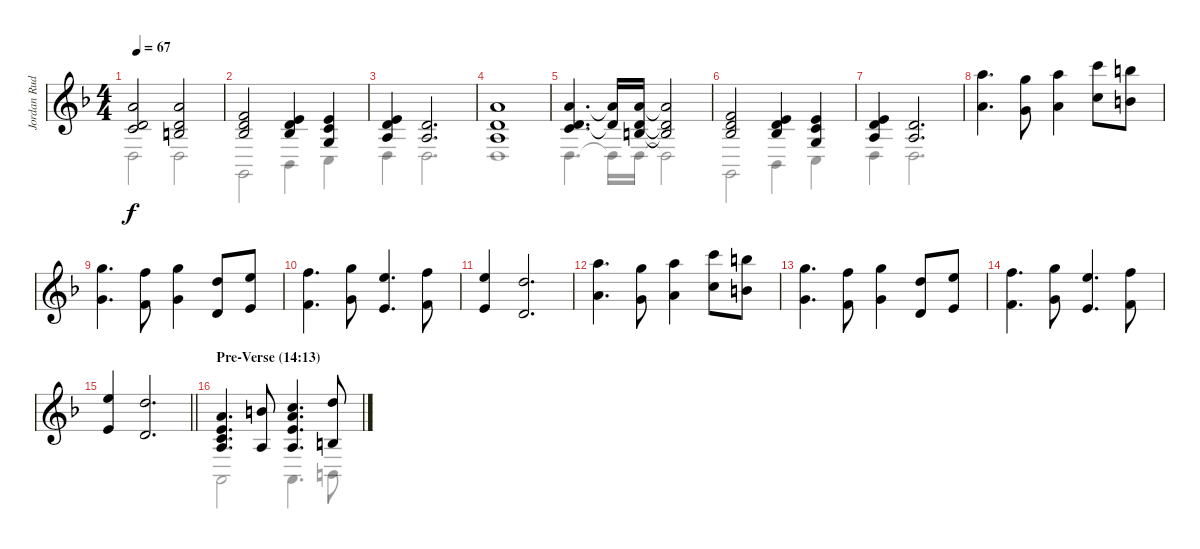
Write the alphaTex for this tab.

\track ("Jordan Rudess Strings" "Jordan Rud") {instrument stringensemble1}
\staff {score}
\tuning (E4 B3 G3 D3 A2 E2 B1) {hide}
\voice
\ts (4 4)
\tempo 67
\clef g2
\ks dminor
(5.1 1.2 7.3).2{dy f} (5.1 3.2 4.3).2 |
(1.1 3.2 3.3).2 (0.1 3.2 3.3).4 (0.1 1.2 0.3).4 |
(0.1 3.2 2.3).4 (3.2 2.3).2{d} |
(5.1 3.2 2.3).1 |
(5.1 3.2 5.3).4{d} (5.1{t} 3.2{t}).16 (5.1 3.2 4.3).16 (5.1{t} 3.2{t} 4.3{t}).2 |
(1.1 3.2 3.3).2 (0.1 3.2 3.3).4 (0.1 1.2 0.3).4 |
(0.1 3.2 2.3).4 (3.2 2.3).2{d} |
(5.1 22.2).4{d} (15.1 8.2).8 (5.1 22.2).4 (20.1 13.2).8 (19.1 12.2).8 |
(3.1 20.2).4{d} (13.1 6.2).8 (3.1 20.2).4 (10.1 3.2).8 (0.1 17.2).8 |
(1.1 18.2).4{d} (3.1 20.2).8 (0.1 17.2).4{d} (1.1 18.2).8 |
(12.1 5.2).4 (10.1 3.2).2{d} |
(5.1 22.2).4{d} (15.1 8.2).8 (5.1 22.2).4 (20.1 13.2).8 (19.1 12.2).8 |
(3.1 20.2).4{d} (13.1 6.2).8 (3.1 20.2).4 (10.1 3.2).8 (0.1 17.2).8 |
(1.1 18.2).4{d} (3.1 20.2).8 (0.1 17.2).4{d} (1.1 18.2).8 |
\barLineRight lightlight
(12.1 5.2).4 (10.1 3.2).2{d} |
\section ("" "Pre-Verse (14:13)")
(0.1 1.2 2.3 19.4).4{d} (7.1 2.3).8 (8.1 10.2 9.3 7.4).4{d} (10.1 4.3).8
\voice
\clef g2
\ottava regular
\simile none
\ks dminor
0.4.2{dy f} 0.4.2 |
3.6.2 1.5.4 3.5.4 |
0.4.4 0.4.2{d} |
0.4.1 |
0.4.4{d} 0.4{t}.16 0.4.16 0.4{t}.2 |
3.6.2 1.5.4 3.5.4 |
0.4.4 0.4.2{d} |
|
|
|
|
|
|
|
\barLineRight lightlight
|
0.5.2 0.5.4{d} 2.5.8
